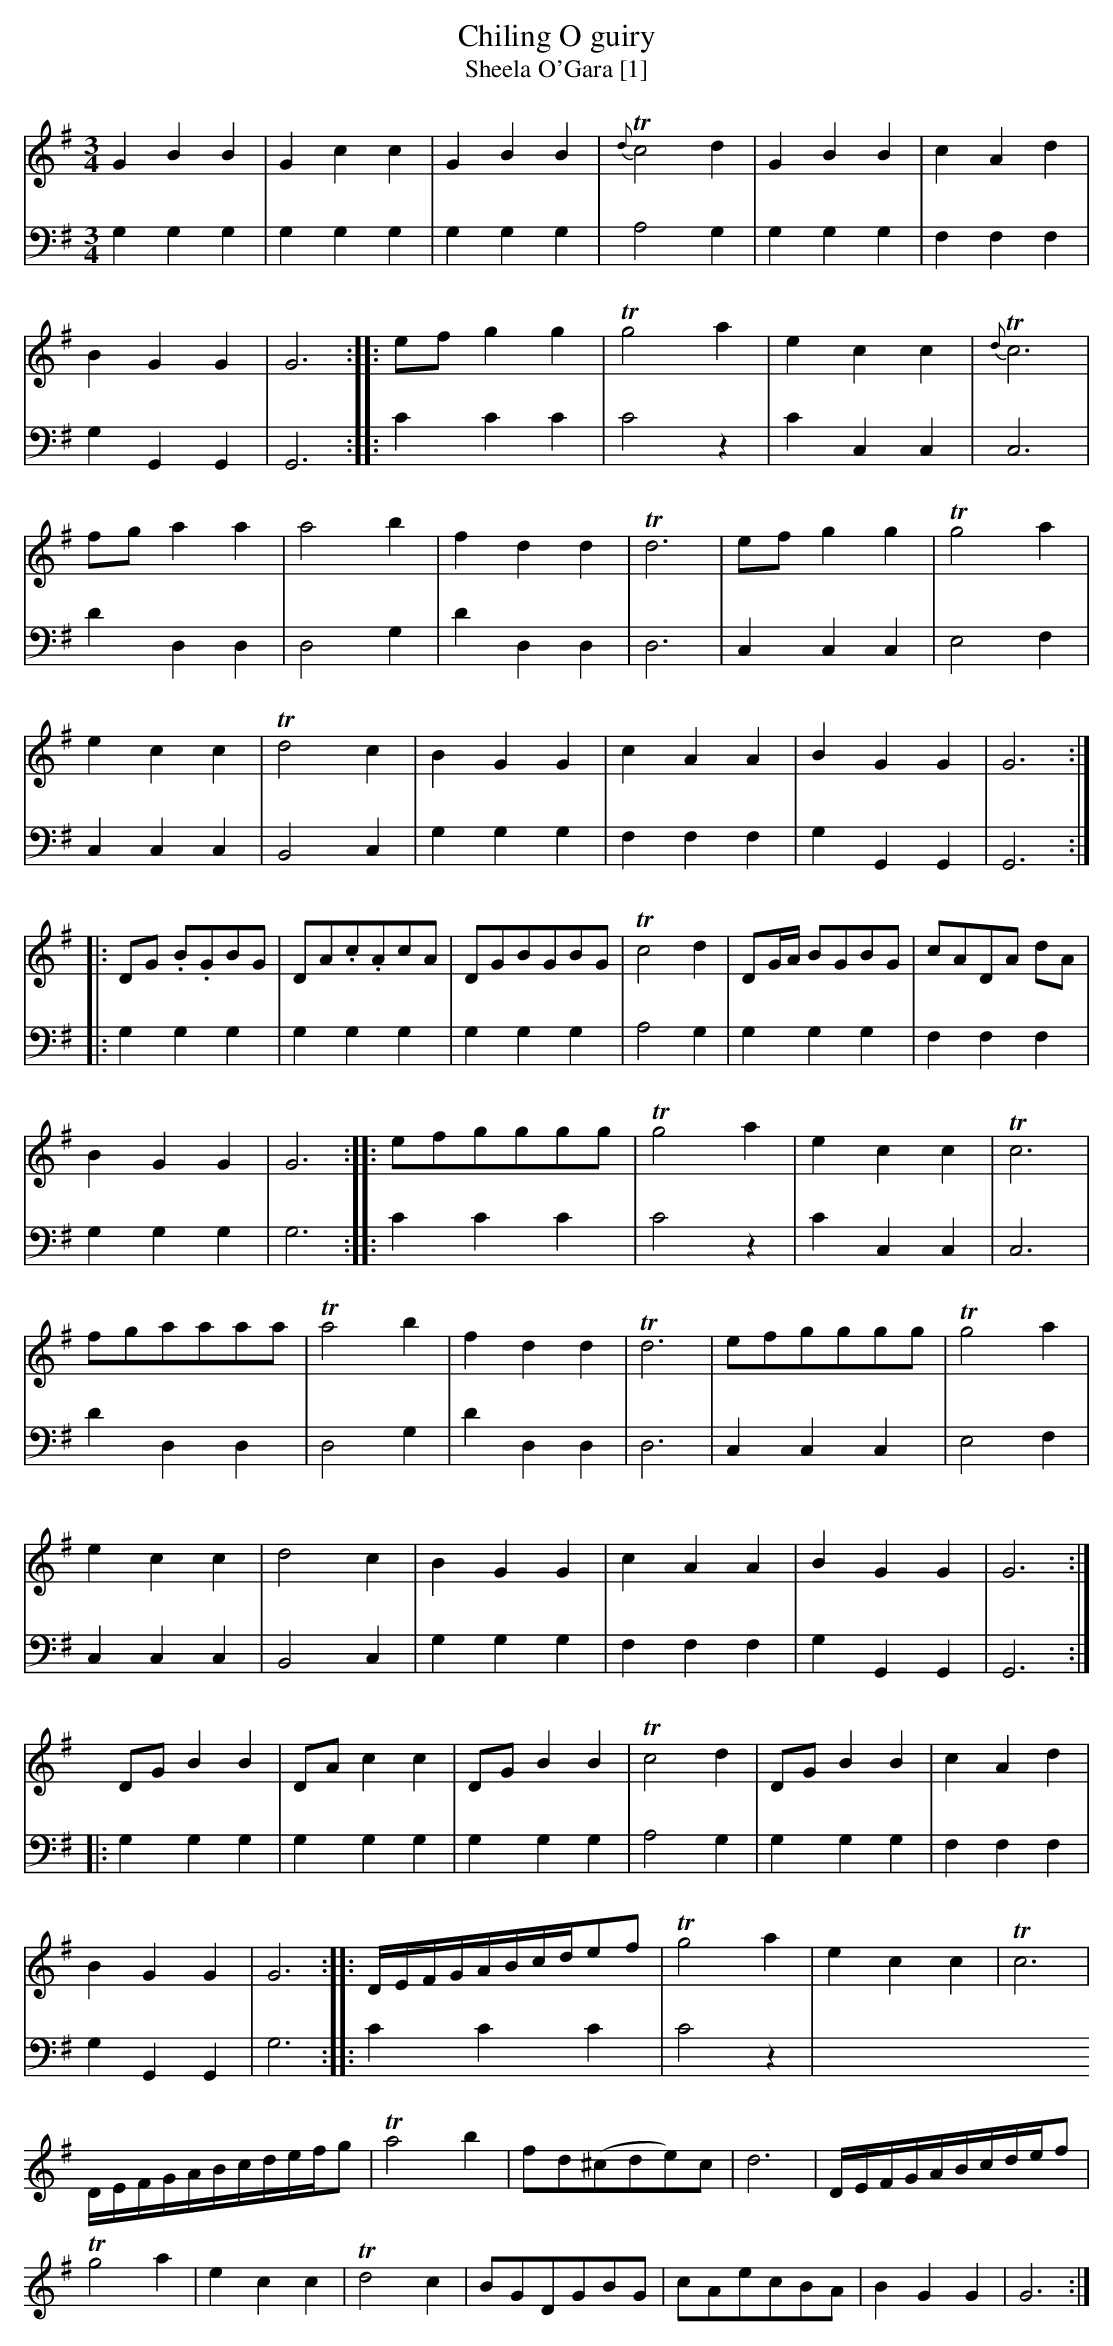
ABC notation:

X:1
T:Chiling O guiry
T:Sheela O'Gara [1]
M:3/4
L:1/8
K:G
V:1
G2B2B2|G2c2c2|G2B2B2|{d}Tc4d2|G2B2B2|c2A2d2|
B2G2G2|G6:||:ef g2g2|Tg4a2|e2c2c2|{d}Tc6|
fg a2a2|a4b2|f2d2d2|Td6|ef g2g2|Tg4a2|
e2c2c2|Td4c2|B2G2G2|c2A2A2|B2G2G2|G6:|
|:DG .B.GBG|DA.c.AcA|DGBGBG|Tc4d2|DG/A/ BGBG|cADA dA|
B2G2G2|G6:||:efgggg|Tg4a2|e2c2c2|Tc6|
fgaaaa|Ta4b2|f2d2d2|Td6|efgggg|Tg4a2|
e2c2c2|d4c2|B2G2G2|c2A2A2|B2G2G2|G6:|
DG B2B2|DA c2c2|DG B2B2|Tc4d2|DG B2B2|c2A2d2|
B2G2G2|G6:||:D/E/F/G/A/B/c/d/ef|Tg4a2|e2c2c2|Tc6|
D/E/F/G/A/B/c/d/e/f/g|Ta4b2|fd(^cde)c|d6|D/E/F/G/A/B/c/d/e/f |
Tg4a2|e2c2c2|Td4c2|BGDGBG|cAecBA|B2G2G2|G6:|
V:2 clef = bass
G,2G,2G,2|G,2G,2G,2|G,2G,2G,2|A,4G,2|G,2G,2G,2|F,2F,2F,2|
G,2G,,2G,,2|G,,6::C2C2C2|C4z2|C2C,2C,2|C,6|
D2D,2D,2|D,4G,2|D2D,2D,2|D,6|C,2C,2C,2|E,4F,2|
C,2C,2C,2|B,,4C,2|G,2G,2G,2|F,2F,2F,2|G,2G,,2G,,2|G,,6:|
|:G,2G,2G,2|G,2G,2G,2|G,2G,2G,2|A,4G,2|G,2G,2G,2|F,2F,2F,2|
G,2G,2G,2|G,6:||:C2C2C2|C4z2|C2C,2C,2|C,6|
D2D,2D,2|D,4G,2|D2D,2D,2|D,6|C,2C,2C,2|E,4F,2|
C,2C,2C,2|B,,4C,2|G,2G,2G,2|F,2F,2F,2|G,2G,,2G,,2|G,,6:|
|:G,2G,2G,2|G,2G,2G,2|G,2G,2G,2|A,4G,2|G,2G,2G,2|F,2F,2F,2|
G,2G,,2G,,2|G,6:||:C2C2C2|C4 z2|
